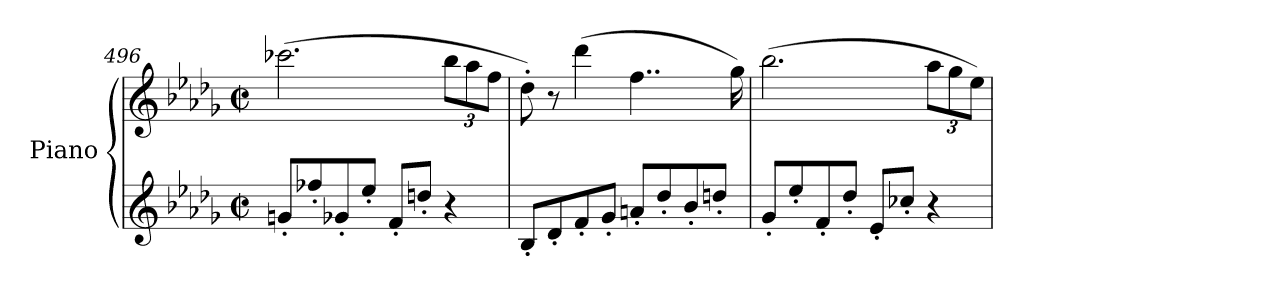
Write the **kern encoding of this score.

**kern	**kern
*part1	*part1
*staff2	*staff1
*I"Piano	*
*I'Pno	*
*clefG2	*clefG2
*k[b-e-a-d-g-]	*k[b-e-a-d-g-]
*M2/2	*M2/2
*met(c|)	*met(c|)
=496	=496
8gn'/L	(2.ccc-X\
8ff-X'/	.
8g-X'/	.
8ee-'/J	.
8f'/L	.
8ddn'/J	.
*	*Xbrackettup
4r	12bb-\L
.	12aa-\
.	12ff\J
!!LO:LB:g=z
=497	=497
8B-'/L	8dd-'\)
8d-'/	8r
8f'/	(4ddd-\
8g-'/J	.
8an'/L	4..ff\
8dd-'/	.
8b-'/	.
8ddn'/J	.
.	16gg-\)
=498	=498
8g-'/L	(2.bb-\
8ee-'/	.
8f'/	.
8dd-'/J	.
8e-'/L	.
8cc-X'/J	.
4r	12aa-\L
.	12gg-\
.	12ee-\J)
=	=
*-	*-
